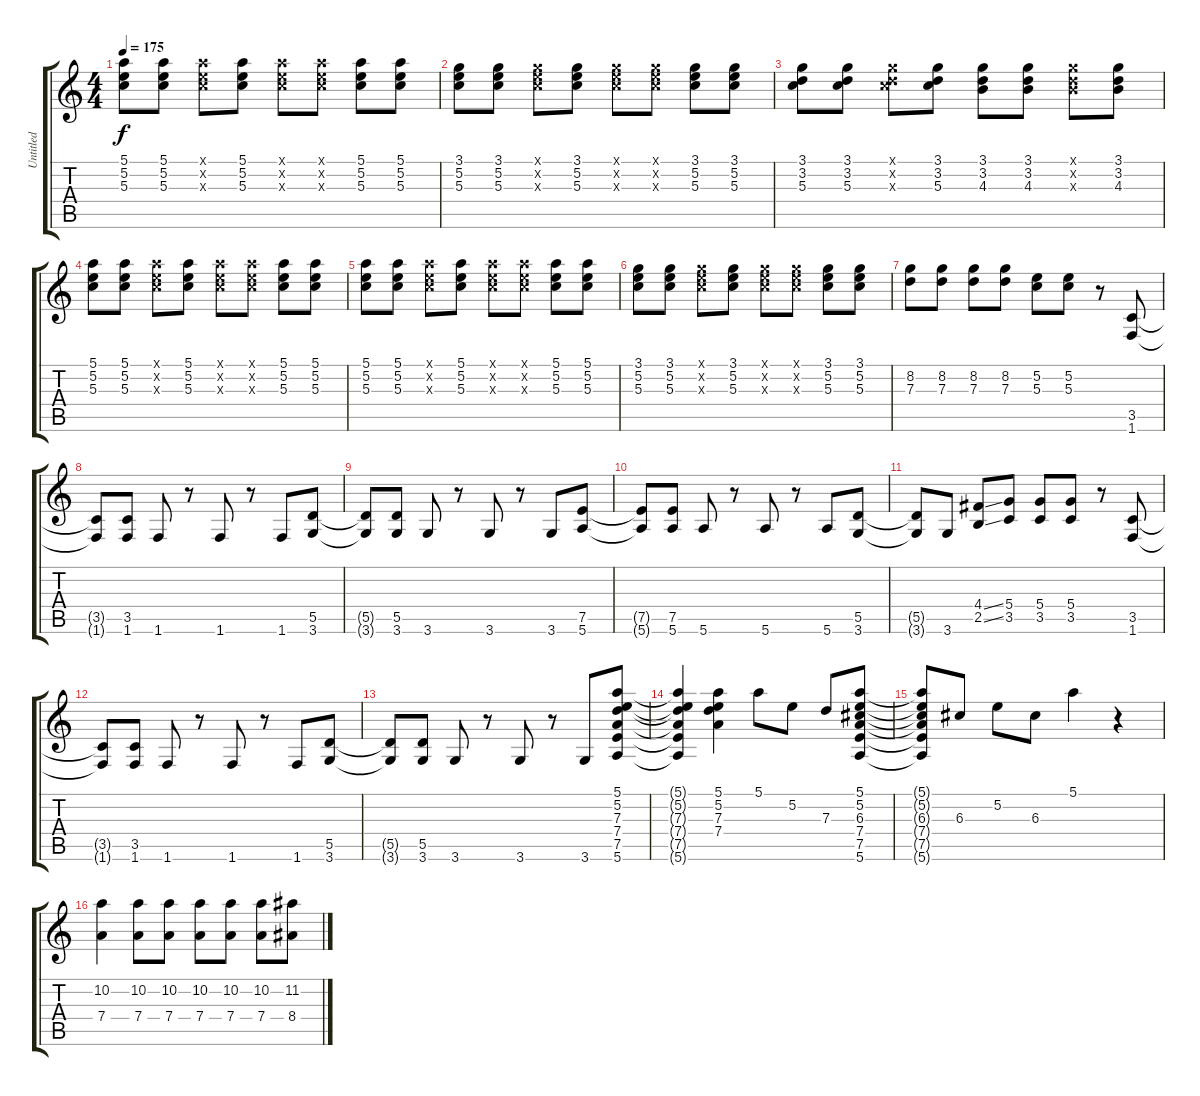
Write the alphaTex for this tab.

\track ("Untitled" "Untitled") {instrument overdrivenguitar}
\staff {score tabs}
\tuning (E4 B3 G3 D3 A2 E2) {hide}
\ts (4 4)
\tempo 175
\clef g2
\ks c
(5.1 5.2 5.3).8{dy f} (5.1 5.2 5.3).8 (5.1{x} 5.2{x} 5.3{x}).8 (5.1 5.2 5.3).8 (5.1{x} 5.2{x} 5.3{x}).8 (5.1{x} 5.2{x} 5.3{x}).8 (5.1 5.2 5.3).8 (5.1 5.2 5.3).8 |
(3.1 5.2 5.3).8 (3.1 5.2 5.3).8 (3.1{x} 5.2{x} 5.3{x}).8 (3.1 5.2 5.3).8 (3.1{x} 5.2{x} 5.3{x}).8 (3.1{x} 5.2{x} 5.3{x}).8 (3.1 5.2 5.3).8 (3.1 5.2 5.3).8 |
(3.1 3.2 5.3).8 (3.1 3.2 5.3).8 (3.1{x} 3.2{x} 5.3{x}).8 (3.1 3.2 5.3).8 (3.1 3.2 4.3).8 (3.1 3.2 4.3).8 (3.1{x} 3.2{x} 4.3{x}).8 (3.1 3.2 4.3).8 |
(5.1 5.2 5.3).8 (5.1 5.2 5.3).8 (5.1{x} 5.2{x} 5.3{x}).8 (5.1 5.2 5.3).8 (5.1{x} 5.2{x} 5.3{x}).8 (5.1{x} 5.2{x} 5.3{x}).8 (5.1 5.2 5.3).8 (5.1 5.2 5.3).8 |
(5.1 5.2 5.3).8 (5.1 5.2 5.3).8 (5.1{x} 5.2{x} 5.3{x}).8 (5.1 5.2 5.3).8 (5.1{x} 5.2{x} 5.3{x}).8 (5.1{x} 5.2{x} 5.3{x}).8 (5.1 5.2 5.3).8 (5.1 5.2 5.3).8 |
(3.1 5.2 5.3).8 (3.1 5.2 5.3).8 (3.1{x} 5.2{x} 5.3{x}).8 (3.1 5.2 5.3).8 (3.1{x} 5.2{x} 5.3{x}).8 (3.1{x} 5.2{x} 5.3{x}).8 (3.1 5.2 5.3).8 (3.1 5.2 5.3).8 |
(8.2 7.3).8 (8.2 7.3).8 (8.2 7.3).8 (8.2 7.3).8 (5.2 5.3).8 (5.2 5.3).8 r.8 (3.5 1.6).8 |
(3.5{t} 1.6{t}).8 (3.5 1.6).8 1.6.8 r.8 1.6.8 r.8 1.6.8 (5.5 3.6).8 |
(5.5{t} 3.6{t}).8 (5.5 3.6).8 3.6.8 r.8 3.6.8 r.8 3.6.8 (7.5 5.6).8 |
(7.5{t} 5.6{t}).8 (7.5 5.6).8 5.6.8 r.8 5.6.8 r.8 5.6.8 (5.5 3.6).8 |
(5.5{t} 3.6{t}).8 3.6.8 (4.4{ss} 2.5{ss}).8 (5.4 3.5).8 (5.4 3.5).8 (5.4 3.5).8 r.8 (3.5 1.6).8 |
(3.5{t} 1.6{t}).8 (3.5 1.6).8 1.6.8 r.8 1.6.8 r.8 1.6.8 (5.5 3.6).8 |
(5.5{t} 3.6{t}).8 (5.5 3.6).8 3.6.8 r.8 3.6.8 r.8 3.6.8 (5.1 5.2 7.3 7.4 7.5 5.6).8 |
(5.1{t} 5.2{t} 7.3{t} 7.4{t} 7.5{t} 5.6{t}).4 (5.1 5.2 7.3 7.4).4 5.1.8 5.2.8 7.3.8 (5.1 5.2 6.3 7.4 7.5 5.6).8 |
(5.1{t} 5.2{t} 6.3{t} 7.4{t} 7.5{t} 5.6{t}).8 6.3.8 5.2.8 6.3.8 5.1.4 r.4 |
(10.2 7.4).4 (10.2 7.4).8 (10.2 7.4).8 (10.2 7.4).8 (10.2 7.4).8 (10.2 7.4).8 (11.2 8.4).8
